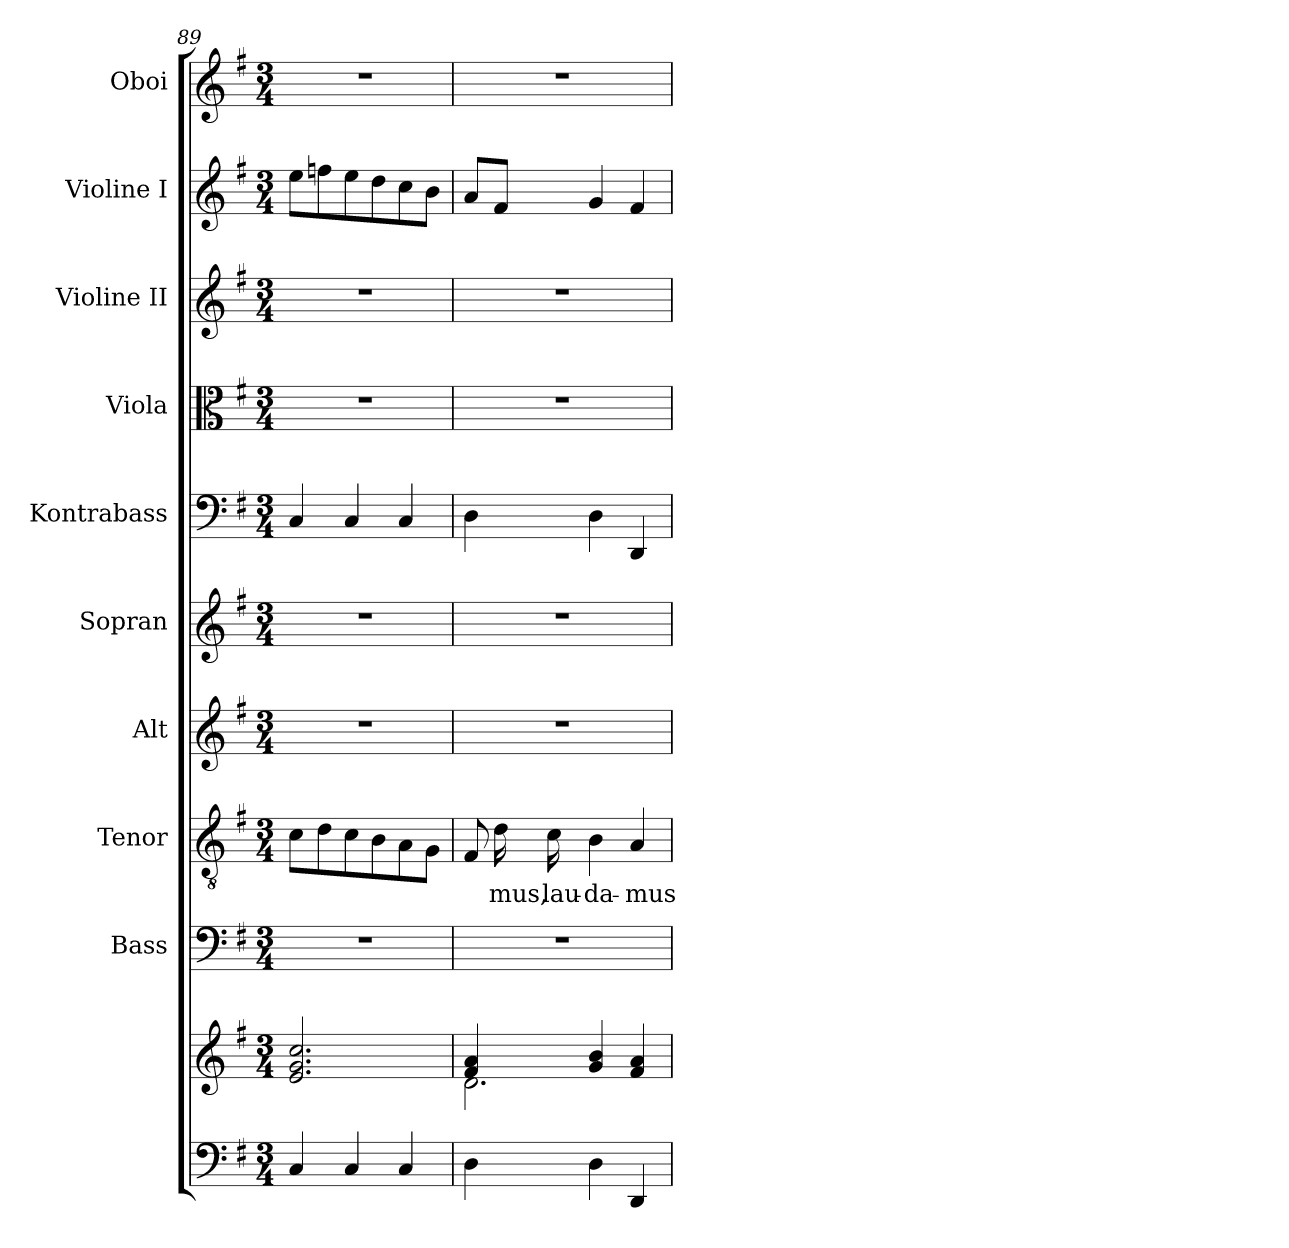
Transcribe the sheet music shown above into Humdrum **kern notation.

**kern	**kern	**kern	**kern	**text	**kern	**kern	**kern	**kern	**kern	**kern	**kern
*part10	*part10	*part9	*part8	*part8	*part7	*part6	*part5	*part4	*part3	*part2	*part1
*staff11	*staff10	*staff9	*staff8	*staff8	*staff7	*staff6	*staff5	*staff4	*staff3	*staff2	*staff1
*	*	*I"Bass	*I"Tenor	*	*I"Alt	*I"Sopran	*I"Kontrabass	*I"Viola	*I"Violine II	*I"Violine I	*I"Oboi
*	*	*I'B.	*I'T.	*	*I'A.	*I'S.	*I'Kb.	*I'Vla.	*I'Vl. II	*I'Vl. I	*I'Ob.
*clefF4	*clefG2	*clefF4	*clefGv2	*	*clefG2	*clefG2	*clefF4	*clefC3	*clefG2	*clefG2	*clefG2
*	*	*	*	*	*	*	*ITrd7c12	*	*	*	*
*k[f#]	*k[f#]	*k[f#]	*k[f#]	*	*k[f#]	*k[f#]	*k[f#]	*k[f#]	*k[f#]	*k[f#]	*k[f#]
*G:	*G:	*G:	*G:	*	*G:	*G:	*G:	*G:	*G:	*G:	*G:
*M3/4	*M3/4	*M3/4	*M3/4	*	*M3/4	*M3/4	*M3/4	*M3/4	*M3/4	*M3/4	*M3/4
=89	=89	=89	=89	=89	=89	=89	=89	=89	=89	=89	=89
4C/	2.e/ 2.g/ 2.cc/	2.r	8c\L	.	2.r	2.r	4CC/	2.r	2.r	8ee\L	2.r
.	.	.	8d\	.	.	.	.	.	.	8ffn\	.
4C/	.	.	8c\	.	.	.	4CC/	.	.	8ee\	.
.	.	.	8B\	.	.	.	.	.	.	8dd\	.
4C/	.	.	8A\	.	.	.	4CC/	.	.	8cc\	.
.	.	.	8G\J	.	.	.	.	.	.	8b\J	.
!!LO:PB:g=z
=90	=90	=90	=90	=90	=90	=90	=90	=90	=90	=90	=90
*	*^	*	*	*	*	*	*	*	*	*	*
4D\	4f#/ 4a/	2.d\	2.r	8F#/	.	2.r	2.r	4DD\	2.r	2.r	8a/L	2.r
!	!	!	!	!	!LO:LY:b	!	!	!	!	!	!	!
.	.	.	.	16d\	-mus,	.	.	.	.	.	8f#/J	.
!	!	!	!	!	!LO:LY:b	!	!	!	!	!	!	!
.	.	.	.	16c\	lau-	.	.	.	.	.	.	.
!	!	!	!	!	!LO:LY:b	!	!	!	!	!	!	!
4D\	4g/ 4b/	.	.	4B\	-da-	.	.	4DD\	.	.	4g/	.
!	!	!	!	!	!LO:LY:b	!	!	!	!	!	!	!
4DD/	4f#/ 4a/	.	.	4A/	-mus-	.	.	4DDD/	.	.	4f#/	.
*	*v	*v	*	*	*	*	*	*	*	*	*	*
=	=	=	=	=	=	=	=	=	=	=	=
*-	*-	*-	*-	*-	*-	*-	*-	*-	*-	*-	*-
